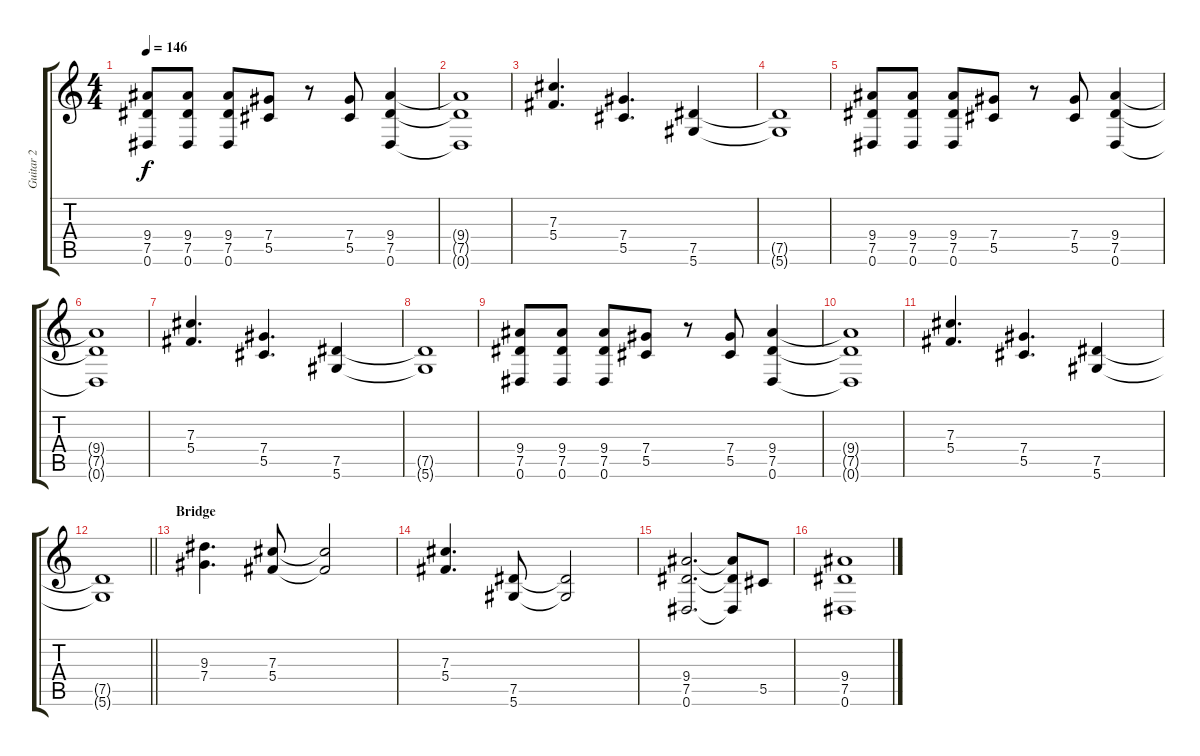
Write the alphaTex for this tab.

\track ("Guitar 2" "Guitar 2") {instrument distortionguitar}
\staff {score tabs}
\tuning (Eb4 Bb3 Gb3 Db3 Ab2 Eb2) {hide}
\ts (4 4)
\tempo 146
\clef g2
\ks c
(9.4 7.5 0.6).8{dy f} (9.4 7.5 0.6).8 (9.4 7.5 0.6).8 (7.4 5.5).8 r.8 (7.4 5.5).8 (9.4 7.5 0.6).4 |
(9.4{t} 7.5{t} 0.6{t}).1 |
(7.3 5.4).4{d} (7.4 5.5).4{d} (7.5 5.6).4 |
(7.5{t} 5.6{t}).1 |
(9.4 7.5 0.6).8 (9.4 7.5 0.6).8 (9.4 7.5 0.6).8 (7.4 5.5).8 r.8 (7.4 5.5).8 (9.4 7.5 0.6).4 |
(9.4{t} 7.5{t} 0.6{t}).1 |
(7.3 5.4).4{d} (7.4 5.5).4{d} (7.5 5.6).4 |
(7.5{t} 5.6{t}).1 |
(9.4 7.5 0.6).8 (9.4 7.5 0.6).8 (9.4 7.5 0.6).8 (7.4 5.5).8 r.8 (7.4 5.5).8 (9.4 7.5 0.6).4 |
(9.4{t} 7.5{t} 0.6{t}).1 |
(7.3 5.4).4{d} (7.4 5.5).4{d} (7.5 5.6).4 |
\barLineRight lightlight
(7.5{t} 5.6{t}).1 |
\section ("" "Bridge")
(9.3 7.4).4{d} (7.3 5.4).8 (7.3{t} 5.4{t}).2 |
(7.3 5.4).4{d} (7.5 5.6).8 (7.5{t} 5.6{t}).2 |
(9.4 7.5 0.6).2{d} (9.4{t} 7.5{t} 0.6{t}).8 5.5.8 |
(9.4 7.5 0.6).1
